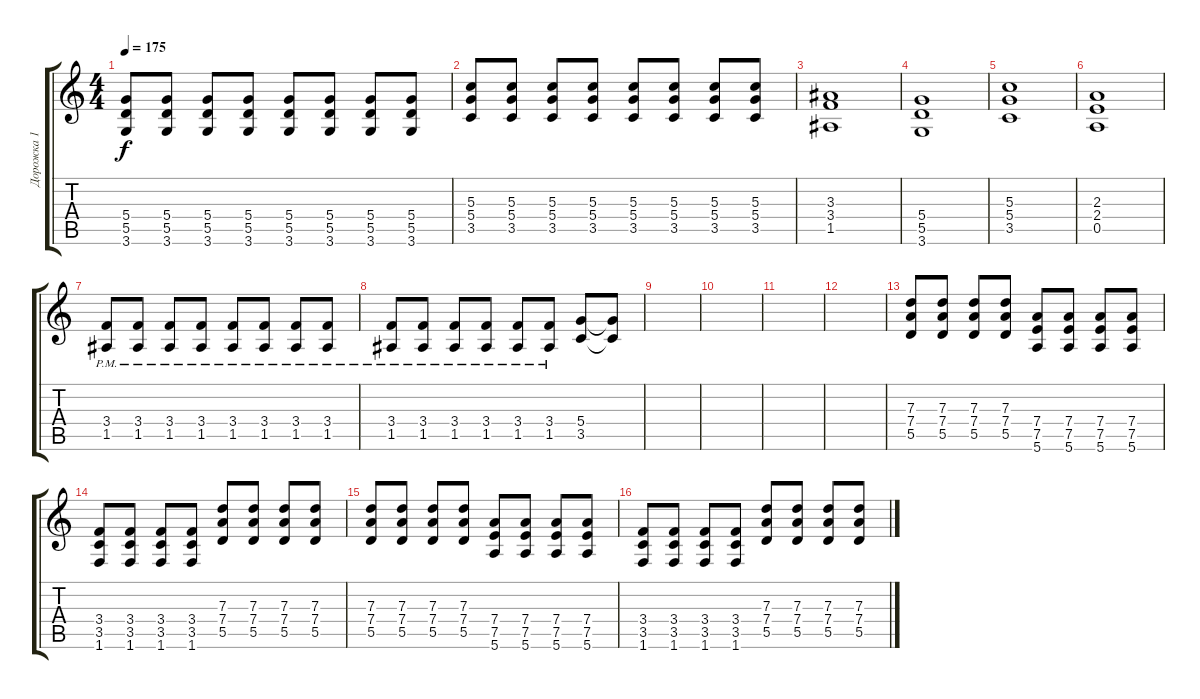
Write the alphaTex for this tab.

\track ("Дорожка 1" "Дорожка 1") {instrument overdrivenguitar}
\staff {score tabs}
\tuning (E4 B3 G3 D3 A2 E2) {hide}
\ts (4 4)
\tempo 175
\clef g2
\ks c
(5.4 5.5 3.6).8{dy f} (5.4 5.5 3.6).8 (5.4 5.5 3.6).8 (5.4 5.5 3.6).8 (5.4 5.5 3.6).8 (5.4 5.5 3.6).8 (5.4 5.5 3.6).8 (5.4 5.5 3.6).8 |
(5.3 5.4 3.5).8 (5.3 5.4 3.5).8 (5.3 5.4 3.5).8 (5.3 5.4 3.5).8 (5.3 5.4 3.5).8 (5.3 5.4 3.5).8 (5.3 5.4 3.5).8 (5.3 5.4 3.5).8 |
(3.3 3.4 1.5).1 |
(5.4 5.5 3.6).1 |
(5.3 5.4 3.5).1 |
(2.3 2.4 0.5).1 |
(3.4{pm} 1.5{pm}).8 (3.4{pm} 1.5{pm}).8 (3.4{pm} 1.5{pm}).8 (3.4{pm} 1.5{pm}).8 (3.4{pm} 1.5{pm}).8 (3.4{pm} 1.5{pm}).8 (3.4{pm} 1.5{pm}).8 (3.4{pm} 1.5{pm}).8 |
(3.4{pm} 1.5{pm}).8 (3.4{pm} 1.5{pm}).8 (3.4{pm} 1.5{pm}).8 (3.4{pm} 1.5{pm}).8 (3.4{pm} 1.5{pm}).8 (3.4{pm} 1.5{pm}).8 (5.4 3.5).8 (5.4{t} 3.5{t}).8 |
|
|
|
|
(7.3 7.4 5.5).8 (7.3 7.4 5.5).8 (7.3 7.4 5.5).8 (7.3 7.4 5.5).8 (7.4 7.5 5.6).8 (7.4 7.5 5.6).8 (7.4 7.5 5.6).8 (7.4 7.5 5.6).8 |
(3.4 3.5 1.6).8 (3.4 3.5 1.6).8 (3.4 3.5 1.6).8 (3.4 3.5 1.6).8 (7.3 7.4 5.5).8 (7.3 7.4 5.5).8 (7.3 7.4 5.5).8 (7.3 7.4 5.5).8 |
(7.3 7.4 5.5).8 (7.3 7.4 5.5).8 (7.3 7.4 5.5).8 (7.3 7.4 5.5).8 (7.4 7.5 5.6).8 (7.4 7.5 5.6).8 (7.4 7.5 5.6).8 (7.4 7.5 5.6).8 |
(3.4 3.5 1.6).8 (3.4 3.5 1.6).8 (3.4 3.5 1.6).8 (3.4 3.5 1.6).8 (7.3 7.4 5.5).8 (7.3 7.4 5.5).8 (7.3 7.4 5.5).8 (7.3 7.4 5.5).8
